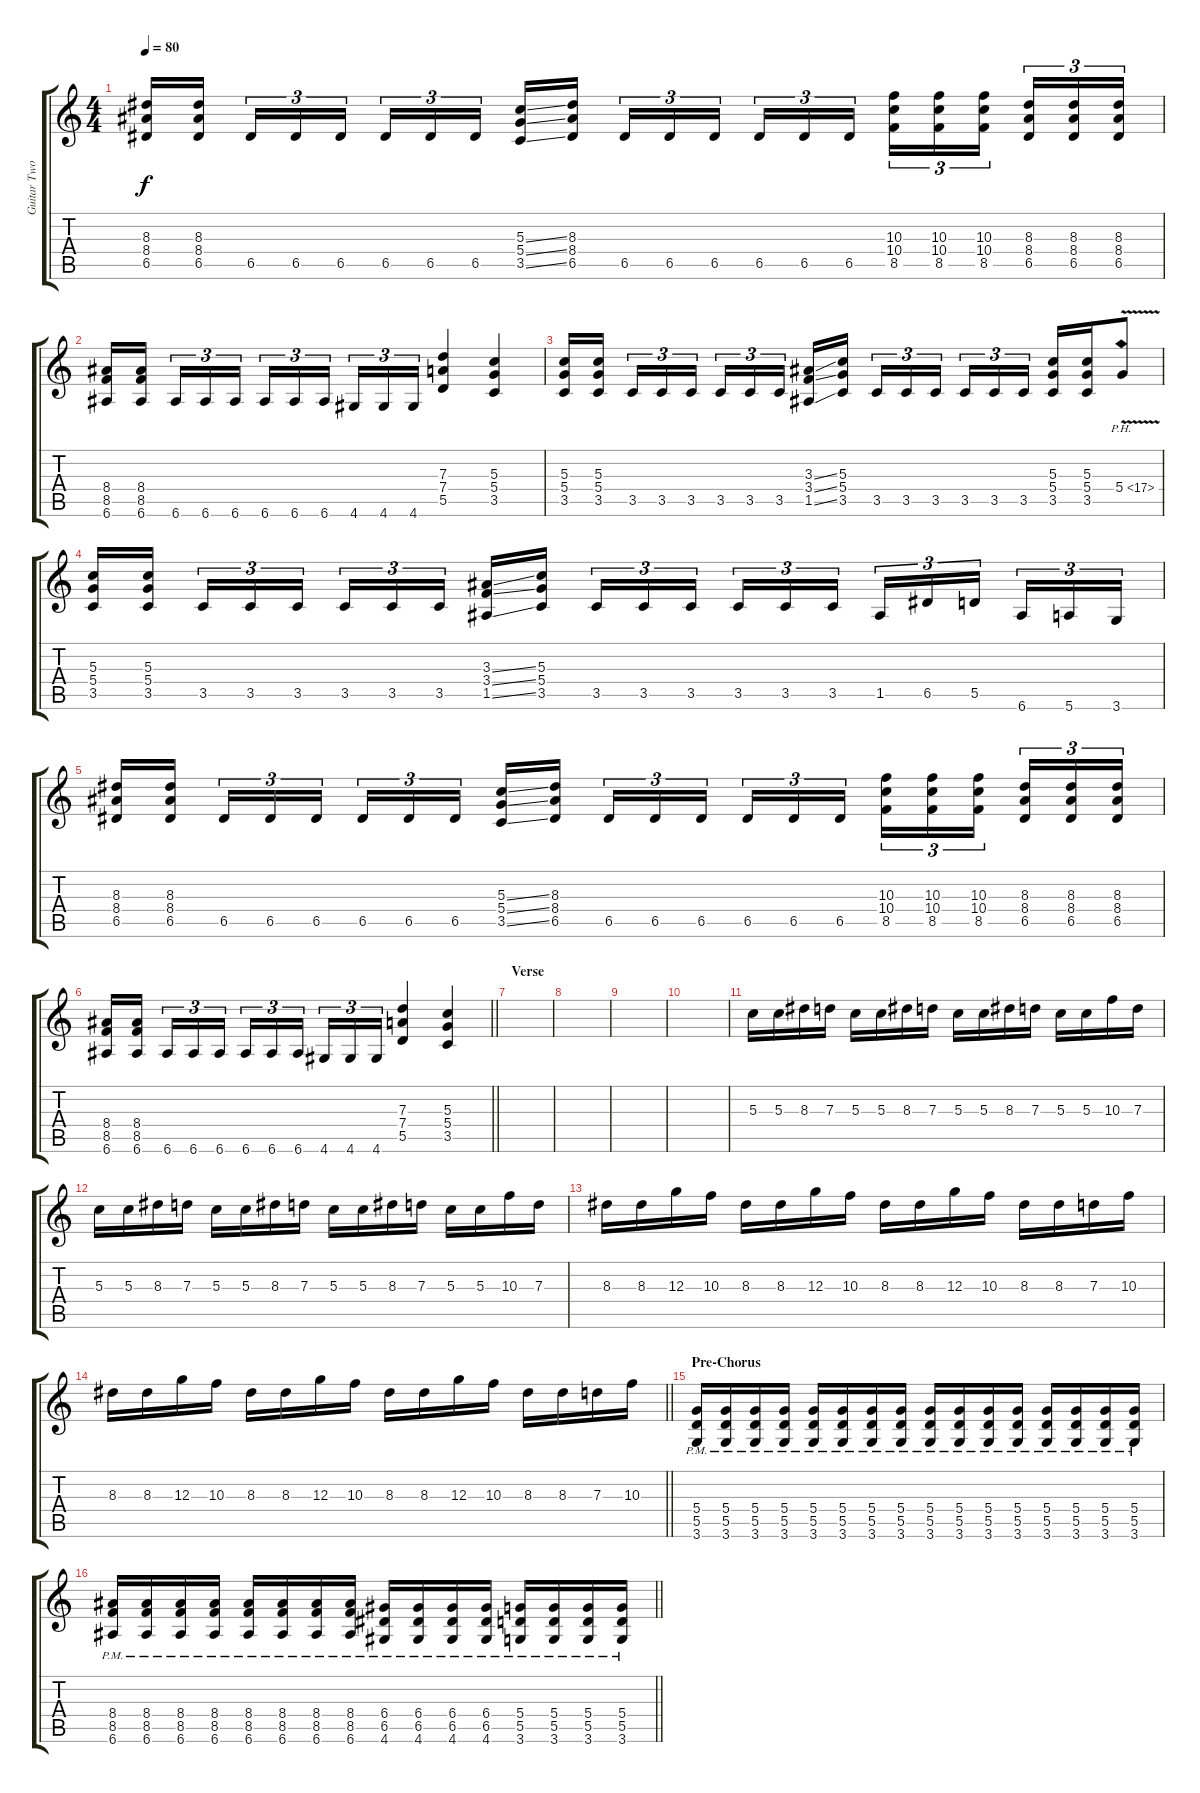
\track ("Guitar Two" "Guitar Two") {instrument overdrivenguitar}
\staff {score tabs}
\tuning (E4 B3 G3 D3 A2 E2) {hide}
\ts (4 4)
\tempo 80
\clef g2
\ks c
(8.3 8.4 6.5).16{dy f} (8.3 8.4 6.5).16{beam splitsecondary} 6.5.16{tu (3 2)} 6.5.16{tu (3 2)} 6.5.16{tu (3 2)} 6.5.16{tu (3 2)} 6.5.16{tu (3 2)} 6.5.16{tu (3 2) beam splitsecondary} (5.3{ss} 5.4{ss} 3.5{ss}).16 (8.3 8.4 6.5).16 6.5.16{tu (3 2)} 6.5.16{tu (3 2)} 6.5.16{tu (3 2) beam splitsecondary} 6.5.16{tu (3 2)} 6.5.16{tu (3 2)} 6.5.16{tu (3 2)} (10.3 10.4 8.5).16{tu (3 2)} (10.3 10.4 8.5).16{tu (3 2)} (10.3 10.4 8.5).16{tu (3 2) beam splitsecondary} (8.3 8.4 6.5).16{tu (3 2)} (8.3 8.4 6.5).16{tu (3 2)} (8.3 8.4 6.5).16{tu (3 2)} |
(8.4 8.5 6.6).16 (8.4 8.5 6.6).16{beam splitsecondary} 6.6.16{tu (3 2)} 6.6.16{tu (3 2)} 6.6.16{tu (3 2)} 6.6.16{tu (3 2)} 6.6.16{tu (3 2)} 6.6.16{tu (3 2) beam splitsecondary} 4.6.16{tu (3 2)} 4.6.16{tu (3 2)} 4.6.16{tu (3 2)} (7.3 7.4 5.5).4 (5.3 5.4 3.5).4 |
(5.3 5.4 3.5).16 (5.3 5.4 3.5).16{beam splitsecondary} 3.5.16{tu (3 2)} 3.5.16{tu (3 2)} 3.5.16{tu (3 2)} 3.5.16{tu (3 2)} 3.5.16{tu (3 2)} 3.5.16{tu (3 2) beam splitsecondary} (3.3{ss} 3.4{ss} 1.5{ss}).16 (5.3 5.4 3.5).16 3.5.16{tu (3 2)} 3.5.16{tu (3 2)} 3.5.16{tu (3 2) beam splitsecondary} 3.5.16{tu (3 2)} 3.5.16{tu (3 2)} 3.5.16{tu (3 2)} (5.3 5.4 3.5).16 (5.3 5.4 3.5).16 5.4{ph 12 v}.8 |
(5.3 5.4 3.5).16 (5.3 5.4 3.5).16{beam splitsecondary} 3.5.16{tu (3 2)} 3.5.16{tu (3 2)} 3.5.16{tu (3 2)} 3.5.16{tu (3 2)} 3.5.16{tu (3 2)} 3.5.16{tu (3 2) beam splitsecondary} (3.3{ss} 3.4{ss} 1.5{ss}).16 (5.3 5.4 3.5).16 3.5.16{tu (3 2)} 3.5.16{tu (3 2)} 3.5.16{tu (3 2) beam splitsecondary} 3.5.16{tu (3 2)} 3.5.16{tu (3 2)} 3.5.16{tu (3 2)} 1.5.16{tu (3 2)} 6.5.16{tu (3 2)} 5.5.16{tu (3 2) beam splitsecondary} 6.6.16{tu (3 2)} 5.6.16{tu (3 2)} 3.6.16{tu (3 2)} |
(8.3 8.4 6.5).16 (8.3 8.4 6.5).16{beam splitsecondary} 6.5.16{tu (3 2)} 6.5.16{tu (3 2)} 6.5.16{tu (3 2)} 6.5.16{tu (3 2)} 6.5.16{tu (3 2)} 6.5.16{tu (3 2) beam splitsecondary} (5.3{ss} 5.4{ss} 3.5{ss}).16 (8.3 8.4 6.5).16 6.5.16{tu (3 2)} 6.5.16{tu (3 2)} 6.5.16{tu (3 2) beam splitsecondary} 6.5.16{tu (3 2)} 6.5.16{tu (3 2)} 6.5.16{tu (3 2)} (10.3 10.4 8.5).16{tu (3 2)} (10.3 10.4 8.5).16{tu (3 2)} (10.3 10.4 8.5).16{tu (3 2) beam splitsecondary} (8.3 8.4 6.5).16{tu (3 2)} (8.3 8.4 6.5).16{tu (3 2)} (8.3 8.4 6.5).16{tu (3 2)} |
\barLineRight lightlight
(8.4 8.5 6.6).16 (8.4 8.5 6.6).16{beam splitsecondary} 6.6.16{tu (3 2)} 6.6.16{tu (3 2)} 6.6.16{tu (3 2)} 6.6.16{tu (3 2)} 6.6.16{tu (3 2)} 6.6.16{tu (3 2) beam splitsecondary} 4.6.16{tu (3 2)} 4.6.16{tu (3 2)} 4.6.16{tu (3 2)} (7.3 7.4 5.5).4 (5.3 5.4 3.5).4 |
\section ("" "Verse")
|
|
|
|
5.3.16 5.3.16 8.3.16 7.3.16 5.3.16 5.3.16 8.3.16 7.3.16 5.3.16 5.3.16 8.3.16 7.3.16 5.3.16 5.3.16 10.3.16 7.3.16 |
5.3.16 5.3.16 8.3.16 7.3.16 5.3.16 5.3.16 8.3.16 7.3.16 5.3.16 5.3.16 8.3.16 7.3.16 5.3.16 5.3.16 10.3.16 7.3.16 |
8.3.16 8.3.16 12.3.16 10.3.16 8.3.16 8.3.16 12.3.16 10.3.16 8.3.16 8.3.16 12.3.16 10.3.16 8.3.16 8.3.16 7.3.16 10.3.16 |
\barLineRight lightlight
8.3.16 8.3.16 12.3.16 10.3.16 8.3.16 8.3.16 12.3.16 10.3.16 8.3.16 8.3.16 12.3.16 10.3.16 8.3.16 8.3.16 7.3.16 10.3.16 |
\section ("" "Pre-Chorus")
(5.4{pm} 5.5{pm} 3.6{pm}).16 (5.4{pm} 5.5{pm} 3.6{pm}).16 (5.4{pm} 5.5{pm} 3.6{pm}).16 (5.4{pm} 5.5{pm} 3.6{pm}).16 (5.4{pm} 5.5{pm} 3.6{pm}).16 (5.4{pm} 5.5{pm} 3.6{pm}).16 (5.4{pm} 5.5{pm} 3.6{pm}).16 (5.4{pm} 5.5{pm} 3.6{pm}).16 (5.4{pm} 5.5{pm} 3.6{pm}).16 (5.4{pm} 5.5{pm} 3.6{pm}).16 (5.4{pm} 5.5{pm} 3.6{pm}).16 (5.4{pm} 5.5{pm} 3.6{pm}).16 (5.4{pm} 5.5{pm} 3.6{pm}).16 (5.4{pm} 5.5{pm} 3.6{pm}).16 (5.4{pm} 5.5{pm} 3.6{pm}).16 (5.4{pm} 5.5{pm} 3.6{pm}).16 |
\barLineRight lightlight
(8.4{pm} 8.5{pm} 6.6{pm}).16 (8.4{pm} 8.5{pm} 6.6{pm}).16 (8.4{pm} 8.5{pm} 6.6{pm}).16 (8.4{pm} 8.5{pm} 6.6{pm}).16 (8.4{pm} 8.5{pm} 6.6{pm}).16 (8.4{pm} 8.5{pm} 6.6{pm}).16 (8.4{pm} 8.5{pm} 6.6{pm}).16 (8.4{pm} 8.5{pm} 6.6{pm}).16 (6.4{pm} 6.5{pm} 4.6{pm}).16 (6.4{pm} 6.5{pm} 4.6{pm}).16 (6.4{pm} 6.5{pm} 4.6{pm}).16 (6.4{pm} 6.5{pm} 4.6{pm}).16 (5.4{pm} 5.5{pm} 3.6{pm}).16 (5.4{pm} 5.5{pm} 3.6{pm}).16 (5.4{pm} 5.5{pm} 3.6{pm}).16 (5.4{pm} 5.5{pm} 3.6{pm}).16
